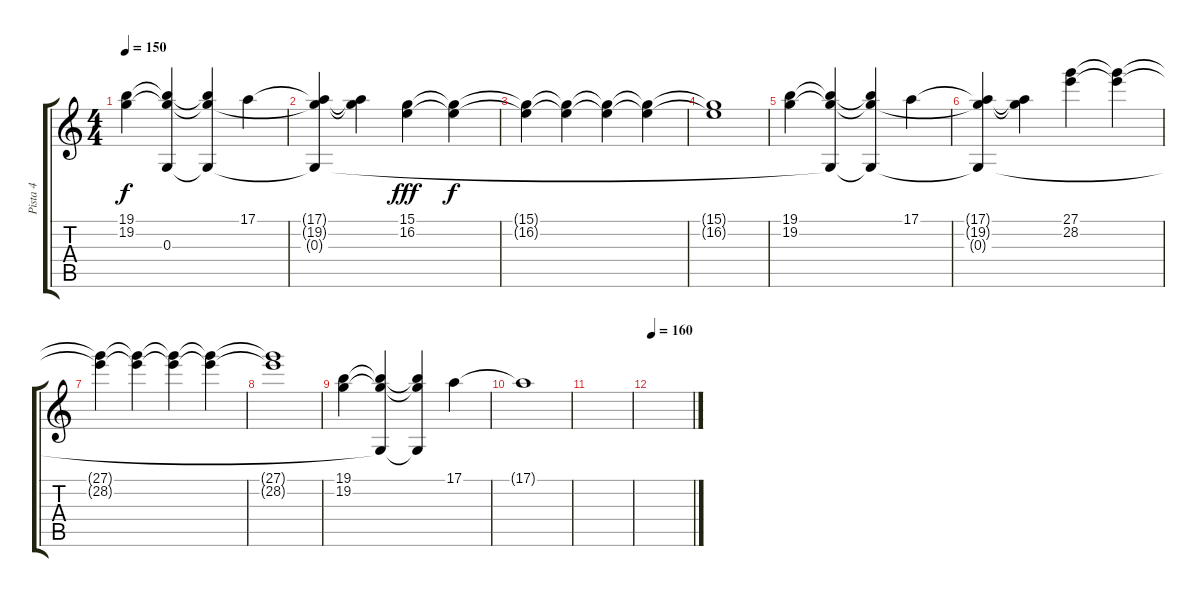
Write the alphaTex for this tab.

\track ("Pista 4" "Pista 4") {instrument synthstrings1}
\staff {score tabs}
\tuning (E4 C4 G3 C3 G2 C2) {hide}
\ts (4 4)
\tempo 150
\clef g2
\ks c
(19.1 19.2).4{dy f volume 12} (19.1{t} 19.2{t} 0.3{t}).4 (19.1{t} 19.2{t} 0.3{t}).4 17.1.4 |
(17.1{t} 19.2{t} 0.3{t}).4 (17.1{t} 19.2{t}).4 (15.1 16.2).4{dy fff} (15.1{t} 16.2{t}).4{dy f} |
(15.1{t} 16.2{t}).4 (15.1{t} 16.2{t}).4 (15.1{t} 16.2{t}).4 (15.1{t} 16.2{t}).4 |
(15.1{t} 16.2{t}).1 |
(19.1 19.2).4{volume 12} (19.1{t} 19.2{t} 0.3{t}).4 (19.1{t} 19.2{t} 0.3{t}).4 17.1.4 |
(17.1{t} 19.2{t} 0.3{t}).4 (17.1{t} 19.2{t}).4 (27.1 28.2).4 (27.1{t} 28.2{t}).4 |
(27.1{t} 28.2{t}).4 (27.1{t} 28.2{t}).4 (27.1{t} 28.2{t}).4 (27.1{t} 28.2{t}).4 |
(27.1{t} 28.2{t}).1 |
(19.1 19.2).4{volume 12} (19.1{t} 19.2{t} 0.3{t}).4 (19.1{t} 19.2{t} 0.3{t}).4 17.1.4 |
17.1{t}.1 |
|
\tempo 160
